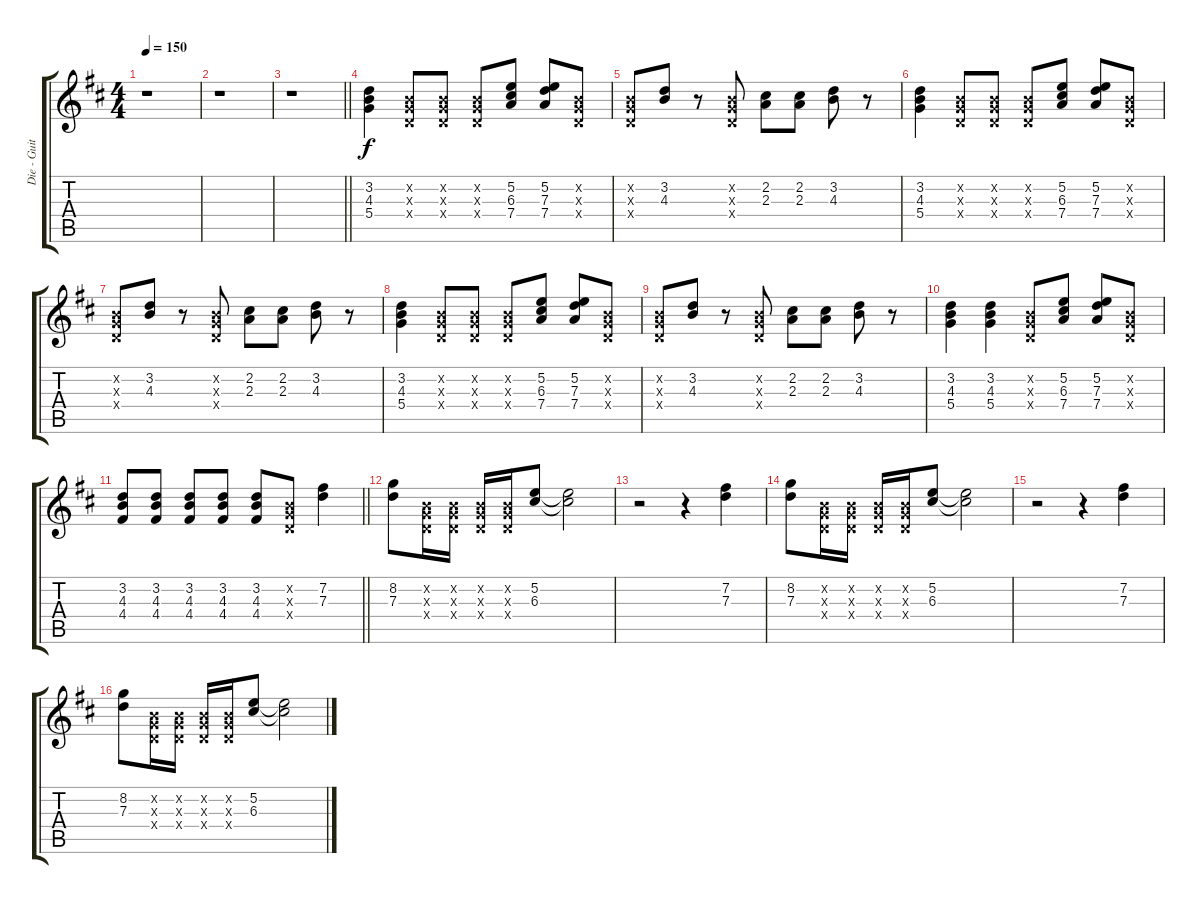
\track ("Die - Guitar 1(Main)" "Die - Guit") {instrument distortionguitar}
\staff {score tabs}
\tuning (E4 B3 G3 D3 A2 E2) {hide}
\ts (4 4)
\tempo 150
\clef g2
\ks d
r.1{dy f instrument distortionguitar} |
r.1 |
\barLineRight lightlight
r.1 |
(3.2 4.3 5.4).4 (0.2{x} 0.3{x} 0.4{x}).8 (0.2{x} 0.3{x} 0.4{x}).8 (0.2{x} 0.3{x} 0.4{x}).8 (5.2 6.3 7.4).8 (5.2 7.3 7.4).8 (0.2{x} 0.3{x} 0.4{x}).8 |
(0.2{x} 0.3{x} 0.4{x}).8 (3.2 4.3).8 r.8 (0.2{x} 0.3{x} 0.4{x}).8 (2.2 2.3).8 (2.2 2.3).8 (3.2 4.3).8 r.8 |
(3.2 4.3 5.4).4 (0.2{x} 0.3{x} 0.4{x}).8 (0.2{x} 0.3{x} 0.4{x}).8 (0.2{x} 0.3{x} 0.4{x}).8 (5.2 6.3 7.4).8 (5.2 7.3 7.4).8 (0.2{x} 0.3{x} 0.4{x}).8 |
(0.2{x} 0.3{x} 0.4{x}).8 (3.2 4.3).8 r.8 (0.2{x} 0.3{x} 0.4{x}).8 (2.2 2.3).8 (2.2 2.3).8 (3.2 4.3).8 r.8 |
(3.2 4.3 5.4).4 (0.2{x} 0.3{x} 0.4{x}).8 (0.2{x} 0.3{x} 0.4{x}).8 (0.2{x} 0.3{x} 0.4{x}).8 (5.2 6.3 7.4).8 (5.2 7.3 7.4).8 (0.2{x} 0.3{x} 0.4{x}).8 |
(0.2{x} 0.3{x} 0.4{x}).8 (3.2 4.3).8 r.8 (0.2{x} 0.3{x} 0.4{x}).8 (2.2 2.3).8 (2.2 2.3).8 (3.2 4.3).8 r.8 |
(3.2 4.3 5.4).4 (3.2 4.3 5.4).4 (0.2{x} 0.3{x} 0.4{x}).8 (5.2 6.3 7.4).8 (5.2 7.3 7.4).8 (0.2{x} 0.3{x} 0.4{x}).8 |
\barLineRight lightlight
(3.2 4.3 4.4).8 (3.2 4.3 4.4).8 (3.2 4.3 4.4).8 (3.2 4.3 4.4).8 (3.2 4.3 4.4).8 (0.2{x} 0.3{x} 0.4{x}).8 (7.2 7.3).4 |
(8.2 7.3).8 (0.2{x} 0.3{x} 0.4{x}).16 (0.2{x} 0.3{x} 0.4{x}).16 (0.2{x} 0.3{x} 0.4{x}).16 (0.2{x} 0.3{x} 0.4{x}).16 (5.2 6.3).8 (5.2{t} 6.3{t}).2 |
r.2 r.4 (7.2 7.3).4 |
(8.2 7.3).8 (0.2{x} 0.3{x} 0.4{x}).16 (0.2{x} 0.3{x} 0.4{x}).16 (0.2{x} 0.3{x} 0.4{x}).16 (0.2{x} 0.3{x} 0.4{x}).16 (5.2 6.3).8 (5.2{t} 6.3{t}).2 |
r.2 r.4 (7.2 7.3).4 |
(8.2 7.3).8 (0.2{x} 0.3{x} 0.4{x}).16 (0.2{x} 0.3{x} 0.4{x}).16 (0.2{x} 0.3{x} 0.4{x}).16 (0.2{x} 0.3{x} 0.4{x}).16 (5.2 6.3).8 (5.2{t} 6.3{t}).2
